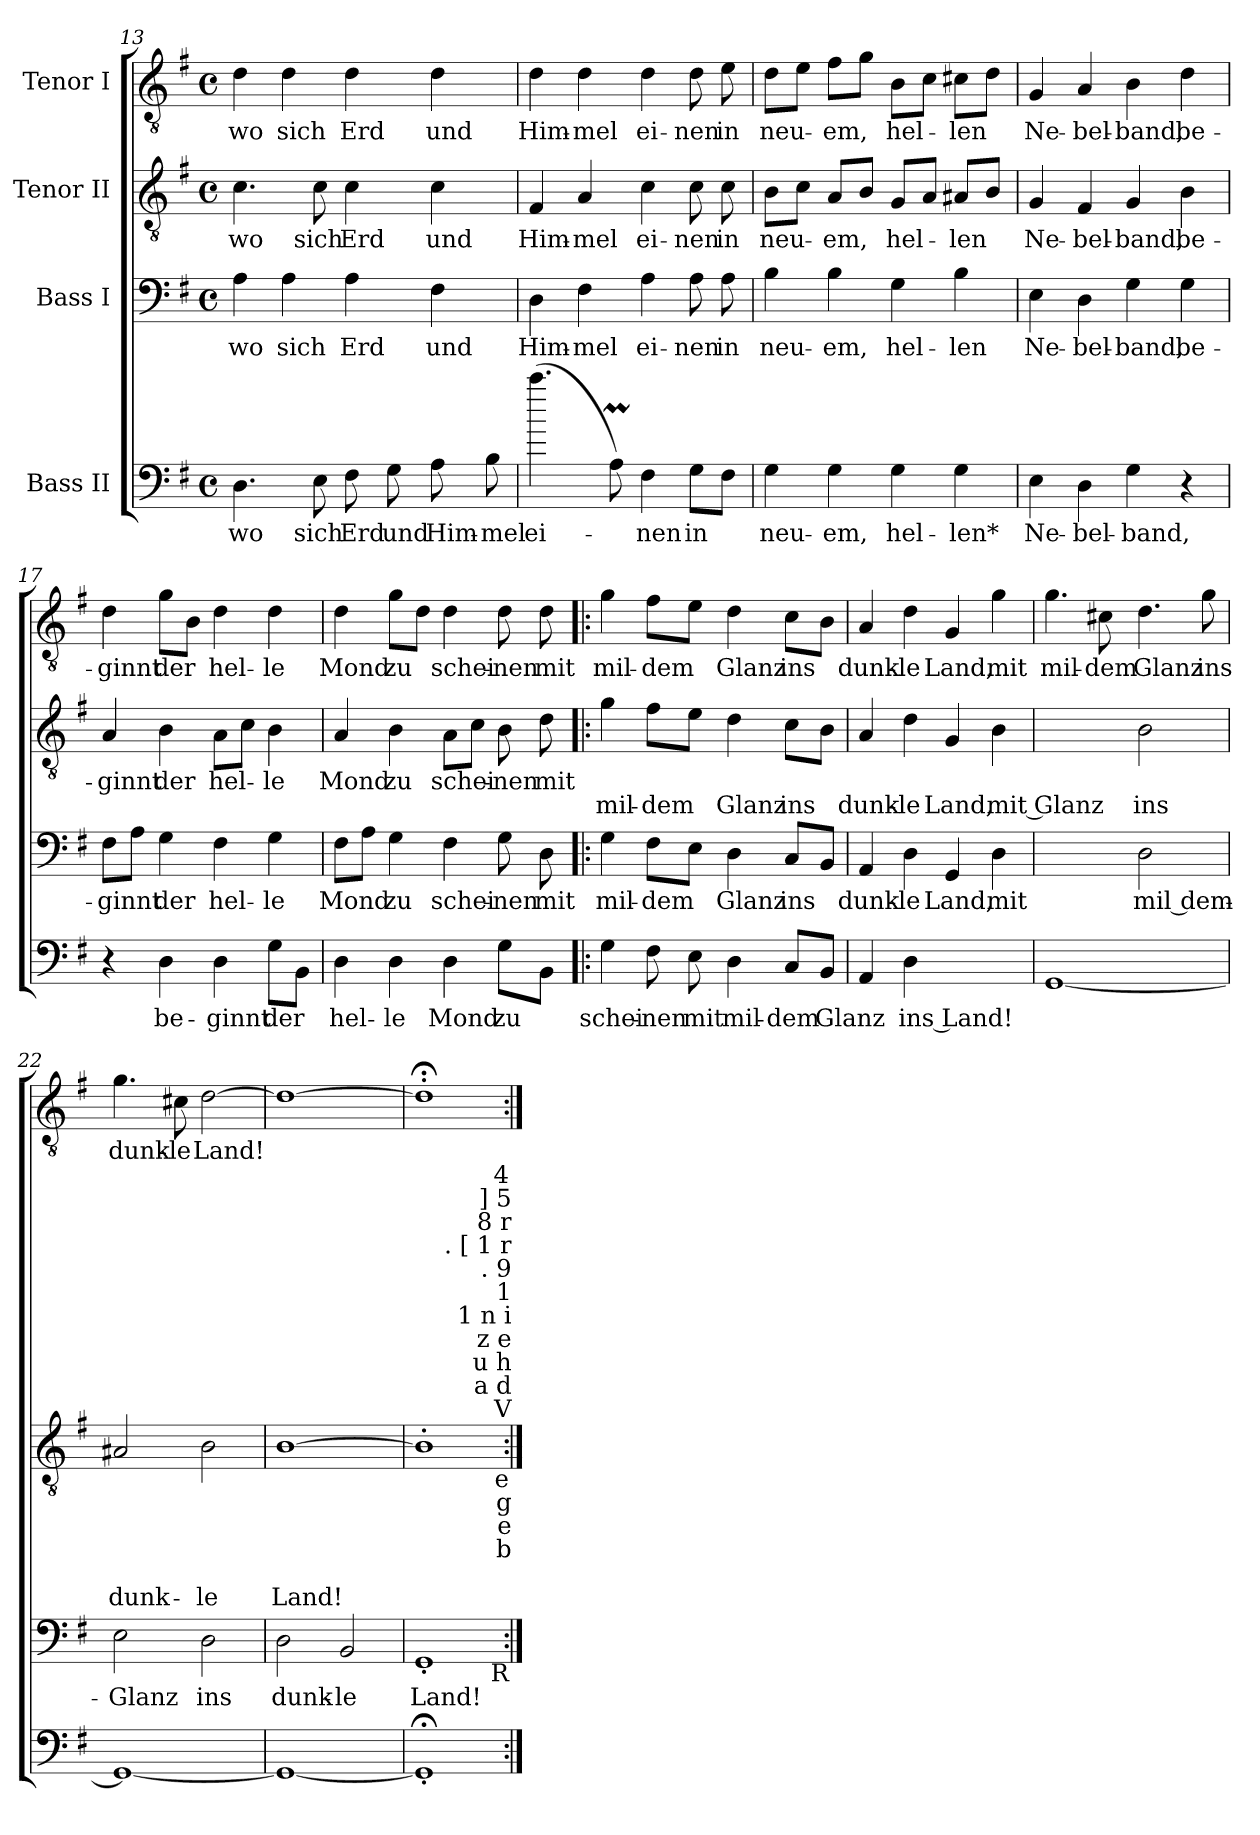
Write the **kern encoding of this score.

**kern	**text	**kern	**text	**kern	**text	**text	**kern	**text
*part4	*part4	*part3	*part3	*part2	*part2	*part2	*part1	*part1
*staff4	*staff4	*staff3	*staff3	*staff2	*staff2	*staff2	*staff1	*staff1
*I"Bass II	*	*I"Bass I	*	*I"Tenor II	*	*	*I"Tenor I	*
*clefF4	*	*clefF4	*	*clefGv2	*	*	*clefGv2	*
*k[f#]	*	*k[f#]	*	*k[f#]	*	*	*k[f#]	*
*G:	*	*G:	*	*G:	*	*	*G:	*
*M4/4	*	*M4/4	*	*M4/4	*	*	*M4/4	*
*met(c)	*	*met(c)	*	*met(c)	*	*	*met(c)	*
=13	=13	=13	=13	=13	=13	=13	=13	=13
!	!LO:LY:b	!	!LO:LY:b	!	!LO:LY:b	!	!	!LO:LY:b
4.D\	wo	4A\	wo	4.c\	wo	.	4d\	wo
!	!	!	!LO:LY:b	!	!	!	!	!LO:LY:b
.	.	4A\	sich	.	.	.	4d\	sich
!	!LO:LY:b	!	!	!	!LO:LY:b	!	!	!
8E\	sich	.	.	8c\	sich	.	.	.
!	!LO:LY:b	!	!LO:LY:b	!	!LO:LY:b	!	!	!LO:LY:b
8F#\	Erd	4A\	Erd	4c\	Erd	.	4d\	Erd
!	!LO:LY:b	!	!	!	!	!	!	!
8G\	und	.	.	.	.	.	.	.
!	!LO:LY:b	!	!LO:LY:b	!	!LO:LY:b	!	!	!LO:LY:b
8A\	Him-	4F#\	und	4c\	und	.	4d\	und
!	!LO:LY:b	!	!	!	!	!	!	!
8B\	-mel	.	.	.	.	.	.	.
=14	=14	=14	=14	=14	=14	=14	=14	=14
!	!LO:LY:b	!	!LO:LY:b	!	!LO:LY:b	!	!	!LO:LY:b
(>4.ccc\	ei-	4D\	Him-	4F#/	Him-	.	4d\	Him-
!	!	!	!LO:LY:b	!	!LO:LY:b	!	!	!LO:LY:b
.	.	4F#\	-mel	4A/	-mel	.	4d\	-mel
8AM\)	.	.	.	.	.	.	.	.
!	!LO:LY:b	!	!LO:LY:b	!	!LO:LY:b	!	!	!LO:LY:b
4F#\	-nen	4A\	ei-	4c\	ei-	.	4d\	ei-
!	!LO:LY:b	!	!LO:LY:b	!	!LO:LY:b	!	!	!LO:LY:b
8G\L	in	8A\	-nen	8c\	-nen	.	8d\	-nen
!	!	!	!LO:LY:b	!	!LO:LY:b	!	!	!LO:LY:b
8F#\J	.	8A\	in	8c\	in	.	8e\	in
!!LO:PB:g=z
=15	=15	=15	=15	=15	=15	=15	=15	=15
!	!LO:LY:b	!	!LO:LY:b	!	!LO:LY:b	!	!	!LO:LY:b
4G\	neu-	4B\	neu-	8B\L	neu-	.	8d\L	neu-
.	.	.	.	8c\J	.	.	8e\J	.
!	!LO:LY:b	!	!LO:LY:b	!	!LO:LY:b	!	!	!LO:LY:b
4G\	-em,	4B\	-em,	8A/L	-em,	.	8f#\L	-em,
.	.	.	.	8B/J	.	.	8g\J	.
!	!LO:LY:b	!	!LO:LY:b	!	!LO:LY:b	!	!	!LO:LY:b
4G\	hel-	4G\	hel-	8G/L	hel-	.	8B\L	hel-
.	.	.	.	8A/J	.	.	8c\J	.
!	!LO:LY:b	!	!LO:LY:b	!	!LO:LY:b	!	!	!LO:LY:b
4G\	-len*	4B\	-len	8A#X/L	-len	.	8c#X\L	-len
.	.	.	.	8B/J	.	.	8d\J	.
=16	=16	=16	=16	=16	=16	=16	=16	=16
!	!LO:LY:b	!	!LO:LY:b	!	!LO:LY:b	!	!	!LO:LY:b
4E\	Ne-	4E\	Ne-	4G/	Ne-	.	4G/	Ne-
!	!LO:LY:b	!	!LO:LY:b	!	!LO:LY:b	!	!	!LO:LY:b
4D\	-bel-	4D\	-bel-	4F#/	-bel-	.	4A/	-bel-
!	!LO:LY:b	!	!LO:LY:b	!	!LO:LY:b	!	!	!LO:LY:b
4G\	-band,	4G\	-band,	4G/	-band,	.	4B\	-band,
!	!	!	!LO:LY:b	!	!LO:LY:b	!	!	!LO:LY:b
4r	.	4G\	be-	4B\	be-	.	4d\	be-
=17	=17	=17	=17	=17	=17	=17	=17	=17
!	!	!	!LO:LY:b	!	!LO:LY:b	!	!	!LO:LY:b
4r	.	8F#\L	-ginnt	4A/	-ginnt	.	4d\	-ginnt
.	.	8A\J	.	.	.	.	.	.
!	!LO:LY:b	!	!LO:LY:b	!	!LO:LY:b	!	!	!LO:LY:b
4D\	be-	4G\	der	4B\	der	.	8g\L	der
.	.	.	.	.	.	.	8B\J	.
!	!LO:LY:b	!	!LO:LY:b	!	!LO:LY:b	!	!	!LO:LY:b
4D\	-ginnt	4F#\	hel-	8A\L	hel-	.	4d\	hel-
.	.	.	.	8c\J	.	.	.	.
!	!LO:LY:b	!	!LO:LY:b	!	!LO:LY:b	!	!	!LO:LY:b
8G\L	der	4G\	-le	4B\	-le	.	4d\	-le
8BB\J	.	.	.	.	.	.	.	.
=18	=18	=18	=18	=18	=18	=18	=18	=18
!	!LO:LY:b	!	!LO:LY:b	!	!LO:LY:b	!	!	!LO:LY:b
4D\	hel-	8F#\L	Mond	4A/	Mond	.	4d\	Mond
.	.	8A\J	.	.	.	.	.	.
!	!LO:LY:b	!	!LO:LY:b	!	!LO:LY:b	!	!	!LO:LY:b
4D\	-le	4G\	zu	4B\	zu	.	8g\L	zu
.	.	.	.	.	.	.	8d\J	.
!	!LO:LY:b	!	!LO:LY:b	!	!LO:LY:b	!	!	!LO:LY:b
4D\	Mond	4F#\	schei-	8A\L	schei-	.	4d\	schei-
.	.	.	.	8c\J	.	.	.	.
!	!LO:LY:b	!	!LO:LY:b	!	!LO:LY:b	!	!	!LO:LY:b
8G\L	zu	8G\	-nen	8B\	-nen	.	8d\	-nen
!	!	!	!LO:LY:b	!	!LO:LY:b	!	!	!LO:LY:b
8BB\J	.	8D\	mit	8d\	mit	.	8d\	mit
!!LO:LB:g=z
=19!|:	=19!|:	=19!|:	=19!|:	=19!|:	=19!|:	=19!|:	=19!|:	=19!|:
!	!LO:LY:b	!	!LO:LY:b	!	!	!LO:LY:b	!	!LO:LY:b
4G\	schei-	4G\	mil-	4g\	.	mil-	4g\	mil-
!	!LO:LY:b	!	!LO:LY:b	!	!	!LO:LY:b	!	!LO:LY:b
8F#\	-nen	8F#\L	-dem	8f#\L	.	-dem	8f#\L	-dem
!	!LO:LY:b	!	!	!	!	!	!	!
8E\	mit	8E\J	.	8e\J	.	.	8e\J	.
!	!LO:LY:b	!	!LO:LY:b	!	!	!LO:LY:b	!	!LO:LY:b
4D\	mil-	4D\	Glanz	4d\	.	Glanz	4d\	Glanz
!	!LO:LY:b	!	!LO:LY:b	!	!	!LO:LY:b	!	!LO:LY:b
8C/L	-dem	8C/L	ins	8c\L	.	ins	8c\L	ins
!	!LO:LY:b	!	!	!	!	!	!	!
8BB/J	Glanz	8BB/J	.	8B\J	.	.	8B\J	.
=20	=20	=20	=20	=20	=20	=20	=20	=20
!	!	!	!LO:LY:b	!	!	!LO:LY:b	!	!LO:LY:b
4AA/	.	4AA/	dunk-	4A/	.	dunk-	4A/	dunk-
!	!LO:LY:b	!	!LO:LY:b	!	!	!LO:LY:b	!	!LO:LY:b
4D\	ins Land!	4D\	-le	4d\	.	-le	4d\	-le
!	!	!	!LO:LY:b	!	!	!LO:LY:b	!	!LO:LY:b
2ryy	.	4GG/	Land,	4G/	.	Land,	4G/	Land,
!	!	!	!LO:LY:b	!	!	!LO:LY:b	!	!LO:LY:b
.	.	4D\	mit	4B\	.	mit Glanz	4g\	mit
=21	=21	=21	=21	=21	=21	=21	=21	=21
!	!	!	!	!	!	!	!	!LO:LY:b
[<1GG	.	2ryy	.	2ryy	.	.	4.g\	mil-
!	!	!	!	!	!	!	!	!LO:LY:b
.	.	.	.	.	.	.	8c#X\	-dem
!	!	!	!LO:LY:b:rj	!	!	!LO:LY:b	!	!LO:LY:b
.	.	2D\	mil dem-	2B\	.	ins	4.d\	Glanz
!	!	!	!	!	!	!	!	!LO:LY:b
.	.	.	.	.	.	.	8g\	ins
=22	=22	=22	=22	=22	=22	=22	=22	=22
!	!	!	!LO:LY:b	!	!	!LO:LY:b	!	!LO:LY:b
1GG_	.	2E\	-Glanz	2A#X/	.	dunk-	4.g\	dunk-
!	!	!	!	!	!	!	!	!LO:LY:b
.	.	.	.	.	.	.	8c#X\	-le
!	!	!	!LO:LY:b	!	!	!LO:LY:b	!	!LO:LY:b
.	.	2D\	ins	2B\	.	-le	[>2d\	Land!
=23	=23	=23	=23	=23	=23	=23	=23	=23
!	!	!	!LO:LY:b	!	!	!LO:LY:b	!	!
1GG_	.	2D\	dunk-	[>1B	.	Land!	1d_	.
!	!	!	!LO:LY:b	!	!	!	!	!
.	.	2BB/	-le	.	.	.	.	.
=24	=24	=24	=24	=24	=24	=24	=24	=24
!	!	!	!LO:LY:b	!	!	!	!	!
1GG;'<]	.	1GG'<	Land!	1B'>]	.	.	1d;<'>]	.
!	!	!	!	!LO:TX:a:t=4\n] 5\n8   r\n. [ 1   r\n. 9\n1\n1   n i\nz   e\nu   h\na d\nV	!	!	!	!
!	!	!	!	!LO:TX:b:t=e\ng\ne\nb	!	!	!	!
!	!	!LO:TX:b:t=R	!	!	!	!	!	!
=:|!	=:|!	=:|!	=:|!	=:|!	=:|!	=:|!	=:|!	=:|!
*-	*-	*-	*-	*-	*-	*-	*-	*-
